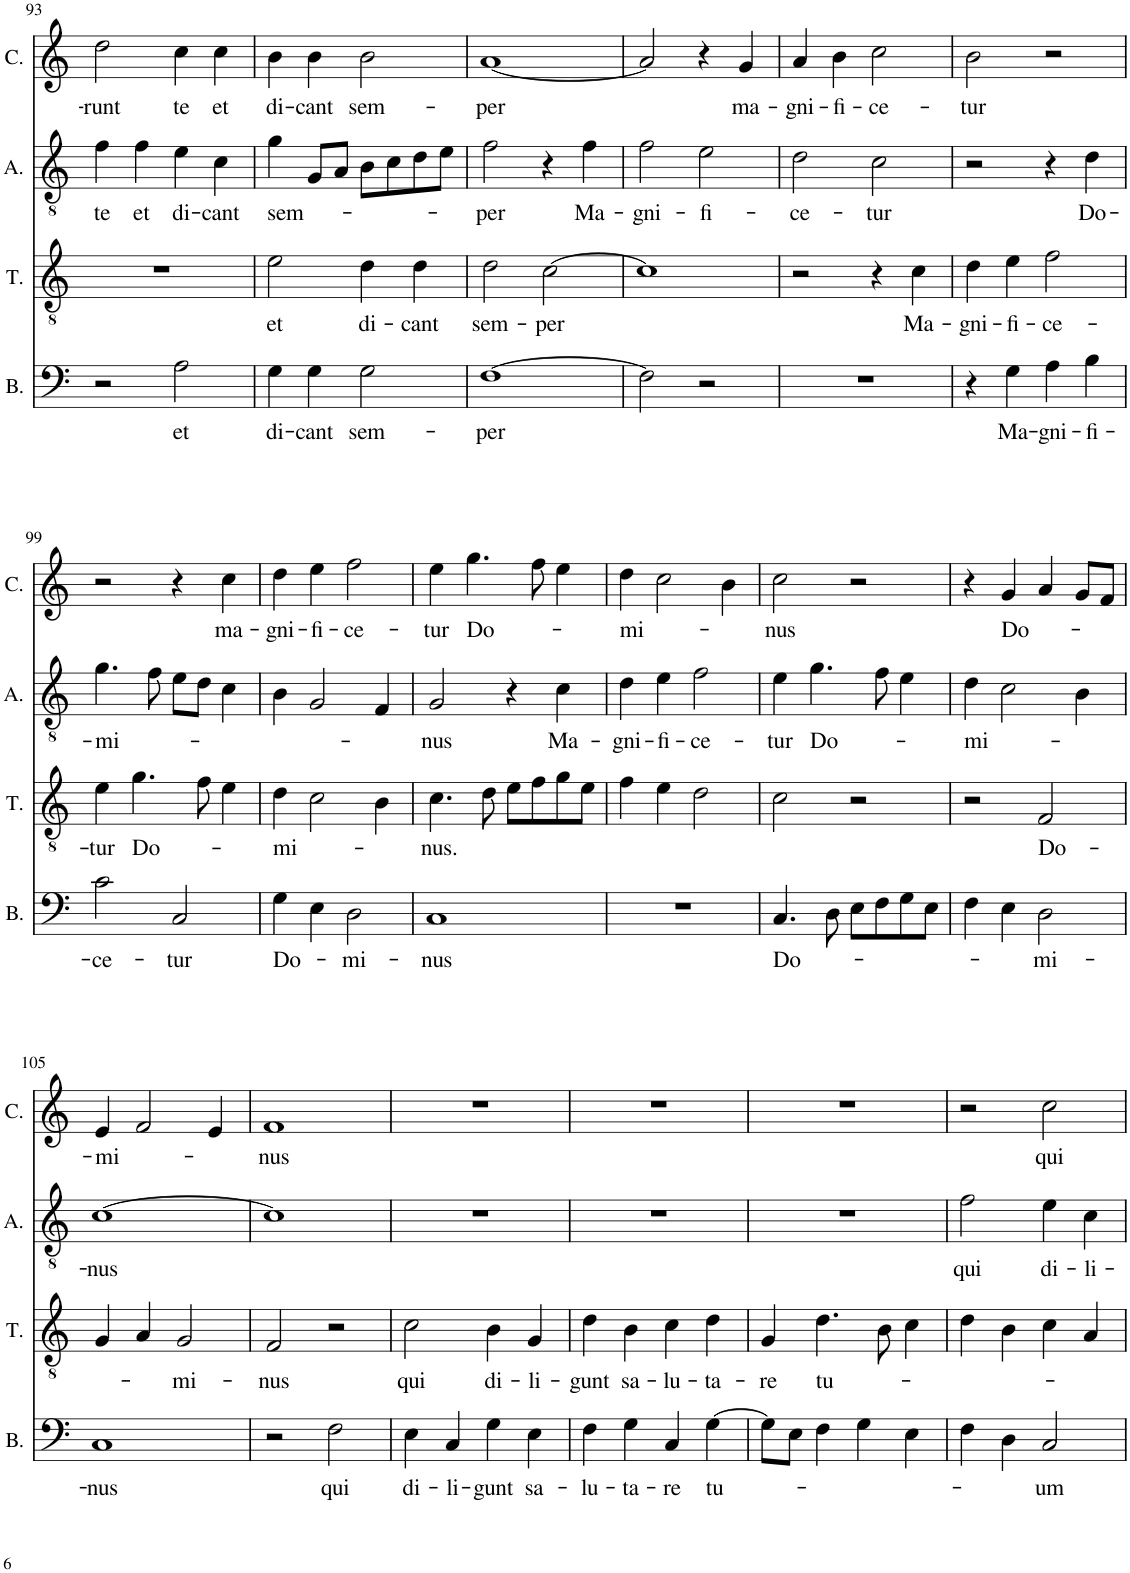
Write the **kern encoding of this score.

**kern	**text	**kern	**text	**kern	**text	**kern	**text
*part4	*part4	*part3	*part3	*part2	*part2	*part1	*part1
*staff4	*staff4	*staff3	*staff3	*staff2	*staff2	*staff1	*staff1
*I"Bassus	*	*I"Tenor	*	*I"Altus	*	*I"Cantus	*
*I'B.	*	*I'T.	*	*I'A.	*	*I'C.	*
!!LO:PB:g=z
*clefF4	*	*clefGv2	*	*clefGv2	*	*clefG2	*
*k[]	*	*k[]	*	*k[]	*	*k[]	*
*M2/2	*	*M2/2	*	*M2/2	*	*M2/2	*
*met(c|)	*	*met(c|)	*	*met(c|)	*	*met(c|)	*
=93	=93	=93	=93	=93	=93	=93	=93
!	!	!	!	!	!LO:LY:b	!	!LO:LY:b
2r	.	1r	.	4f\	te	2dd\	-runt
!	!	!	!	!	!LO:LY:b	!	!
.	.	.	.	4f\	et	.	.
!	!LO:LY:b	!	!	!	!LO:LY:b	!	!LO:LY:b
2A\	et	.	.	4e\	di-	4cc\	te
!	!	!	!	!	!LO:LY:b	!	!LO:LY:b
.	.	.	.	4c\	-cant	4cc\	et
=94	=94	=94	=94	=94	=94	=94	=94
!	!LO:LY:b	!	!LO:LY:b	!	!LO:LY:b	!	!LO:LY:b
4G\	di-	2e\	et	4g\	sem-	4b\	di-
!	!LO:LY:b	!	!	!	!	!	!LO:LY:b
4G\	-cant	.	.	8G/L	.	4b\	-cant
.	.	.	.	8A/J	.	.	.
!	!LO:LY:b	!	!LO:LY:b	!	!	!	!LO:LY:b
2G\	sem-	4d\	di-	8B\L	.	2b\	sem-
.	.	.	.	8c\	.	.	.
!	!	!	!LO:LY:b	!	!	!	!
.	.	4d\	-cant	8d\	.	.	.
.	.	.	.	8e\J	.	.	.
=95	=95	=95	=95	=95	=95	=95	=95
!	!LO:LY:b	!	!LO:LY:b	!	!LO:LY:b	!	!LO:LY:b
[1F	-per	2d\	sem-	2f\	-per	[1a	-per
!	!	!	!LO:LY:b	!	!	!	!
.	.	[2c\	-per	4r	.	.	.
!	!	!	!	!	!LO:LY:b	!	!
.	.	.	.	4f\	Ma-	.	.
=96	=96	=96	=96	=96	=96	=96	=96
!	!	!	!	!	!LO:LY:b	!	!
2F\]	.	1c]	.	2f\	-gni-	2a/]	.
!	!	!	!	!	!LO:LY:b	!	!
2r	.	.	.	2e\	-fi-	4r	.
!	!	!	!	!	!	!	!LO:LY:b
.	.	.	.	.	.	4g/	ma-
=97	=97	=97	=97	=97	=97	=97	=97
!	!	!	!	!	!LO:LY:b	!	!LO:LY:b
1r	.	2r	.	2d\	-ce-	4a/	-gni-
!	!	!	!	!	!	!	!LO:LY:b
.	.	.	.	.	.	4b\	-fi-
!	!	!	!	!	!LO:LY:b	!	!LO:LY:b
.	.	4r	.	2c\	-tur	2cc\	-ce-
!	!	!	!LO:LY:b	!	!	!	!
.	.	4c\	Ma-	.	.	.	.
=98	=98	=98	=98	=98	=98	=98	=98
!	!	!	!LO:LY:b	!	!	!	!LO:LY:b
4r	.	4d\	-gni-	2r	.	2b\	-tur
!	!LO:LY:b	!	!LO:LY:b	!	!	!	!
4G\	Ma-	4e\	-fi-	.	.	.	.
!	!LO:LY:b	!	!LO:LY:b	!	!	!	!
4A\	-gni-	2f\	-ce-	4r	.	2r	.
!	!LO:LY:b	!	!	!	!LO:LY:b	!	!
4B\	-fi-	.	.	4d\	Do-	.	.
!!LO:LB:g=z
=99	=99	=99	=99	=99	=99	=99	=99
!	!LO:LY:b	!	!LO:LY:b	!	!LO:LY:b	!	!
2c\	-ce-	4e\	-tur	4.g\	-mi-	2r	.
!	!	!	!LO:LY:b	!	!	!	!
.	.	4.g\	Do-	.	.	.	.
.	.	.	.	8f\	.	.	.
!	!LO:LY:b	!	!	!	!	!	!
2C/	-tur	.	.	8e\L	.	4r	.
.	.	8f\	.	8d\J	.	.	.
!	!	!	!	!	!	!	!LO:LY:b
.	.	4e\	.	4c\	.	4cc\	ma-
=100	=100	=100	=100	=100	=100	=100	=100
!	!LO:LY:b	!	!LO:LY:b	!	!	!	!LO:LY:b
4G\	Do-	4d\	-mi-	4B\	.	4dd\	-gni-
!	!	!	!	!	!	!	!LO:LY:b
4E\	.	2c\	.	2G/	.	4ee\	-fi-
!	!LO:LY:b	!	!	!	!	!	!LO:LY:b
2D\	-mi-	.	.	.	.	2ff\	-ce-
.	.	4B\	.	4F/	.	.	.
=101	=101	=101	=101	=101	=101	=101	=101
!	!LO:LY:b	!	!LO:LY:b	!	!LO:LY:b	!	!LO:LY:b
1C	-nus	4.c\	-nus.	2G/	-nus	4ee\	-tur
!	!	!	!	!	!	!	!LO:LY:b
.	.	.	.	.	.	4.gg\	Do-
.	.	8d\	.	.	.	.	.
.	.	8e\L	.	4r	.	.	.
.	.	8f\	.	.	.	8ff\	.
!	!	!	!	!	!LO:LY:b	!	!
.	.	8g\	.	4c\	Ma-	4ee\	.
.	.	8e\J	.	.	.	.	.
=102	=102	=102	=102	=102	=102	=102	=102
!	!	!	!	!	!LO:LY:b	!	!LO:LY:b
1r	.	4f\	.	4d\	-gni-	4dd\	-mi-
!	!	!	!	!	!LO:LY:b	!	!
.	.	4e\	.	4e\	-fi-	2cc\	.
!	!	!	!	!	!LO:LY:b	!	!
.	.	2d\	.	2f\	-ce-	.	.
.	.	.	.	.	.	4b\	.
=103	=103	=103	=103	=103	=103	=103	=103
!	!LO:LY:b	!	!	!	!LO:LY:b	!	!LO:LY:b
4.C/	Do-	2c\	.	4e\	-tur	2cc\	-nus
!	!	!	!	!	!LO:LY:b	!	!
.	.	.	.	4.g\	Do-	.	.
8D\	.	.	.	.	.	.	.
8E\L	.	2r	.	.	.	2r	.
8F\	.	.	.	8f\	.	.	.
8G\	.	.	.	4e\	.	.	.
8E\J	.	.	.	.	.	.	.
=104	=104	=104	=104	=104	=104	=104	=104
!	!	!	!	!	!LO:LY:b	!	!
4F\	.	2r	.	4d\	-mi-	4r	.
!	!	!	!	!	!	!	!LO:LY:b
4E\	.	.	.	2c\	.	4g/	Do-
!	!LO:LY:b	!	!LO:LY:b	!	!	!	!
2D\	mi-	2F/	Do-	.	.	4a/	.
.	.	.	.	4B\	.	8g/L	.
.	.	.	.	.	.	8f/J	.
!!LO:LB:g=z
=105	=105	=105	=105	=105	=105	=105	=105
!	!LO:LY:b	!	!	!	!LO:LY:b	!	!LO:LY:b
1C	-nus	4G/	.	[1c	nus	4e/	-mi-
.	.	4A/	.	.	.	2f/	.
!	!	!	!LO:LY:b	!	!	!	!
.	.	2G/	-mi-	.	.	.	.
.	.	.	.	.	.	4e/	.
=106	=106	=106	=106	=106	=106	=106	=106
!	!	!	!LO:LY:b	!	!	!	!LO:LY:b
2r	.	2F/	-nus	1c]	.	1f	-nus
!	!LO:LY:b	!	!	!	!	!	!
2F\	qui	2r	.	.	.	.	.
=107	=107	=107	=107	=107	=107	=107	=107
!	!LO:LY:b	!	!LO:LY:b	!	!	!	!
4E\	di-	2c\	qui	1r	.	1r	.
!	!LO:LY:b	!	!	!	!	!	!
4C/	-li-	.	.	.	.	.	.
!	!LO:LY:b	!	!LO:LY:b	!	!	!	!
4G\	-gunt	4B\	di-	.	.	.	.
!	!LO:LY:b	!	!LO:LY:b	!	!	!	!
4E\	sa-	4G/	-li-	.	.	.	.
=108	=108	=108	=108	=108	=108	=108	=108
!	!LO:LY:b	!	!LO:LY:b	!	!	!	!
4F\	-lu-	4d\	-gunt	1r	.	1r	.
!	!LO:LY:b	!	!LO:LY:b	!	!	!	!
4G\	-ta-	4B\	sa-	.	.	.	.
!	!LO:LY:b	!	!LO:LY:b	!	!	!	!
4C/	-re	4c\	-lu-	.	.	.	.
!	!LO:LY:b	!	!LO:LY:b	!	!	!	!
[4G\	tu-	4d\	-ta-	.	.	.	.
=109	=109	=109	=109	=109	=109	=109	=109
!	!	!	!LO:LY:b	!	!	!	!
8G\L]	.	4G/	-re	1r	.	1r	.
8E\J	.	.	.	.	.	.	.
!	!	!	!LO:LY:b	!	!	!	!
4F\	.	4.d\	tu-	.	.	.	.
4G\	.	.	.	.	.	.	.
.	.	8B\	.	.	.	.	.
4E\	.	4c\	.	.	.	.	.
=110	=110	=110	=110	=110	=110	=110	=110
!	!	!	!	!	!LO:LY:b	!	!
4F\	.	4d\	.	2f\	qui	2r	.
4D\	.	4B\	.	.	.	.	.
!	!LO:LY:b	!	!	!	!LO:LY:b	!	!LO:LY:b
2C/	-um	4c\	.	4e\	di-	2cc\	qui
!	!	!	!	!	!LO:LY:b	!	!
.	.	4A/	.	4c\	-li-	.	.
=	=	=	=	=	=	=	=
*-	*-	*-	*-	*-	*-	*-	*-
